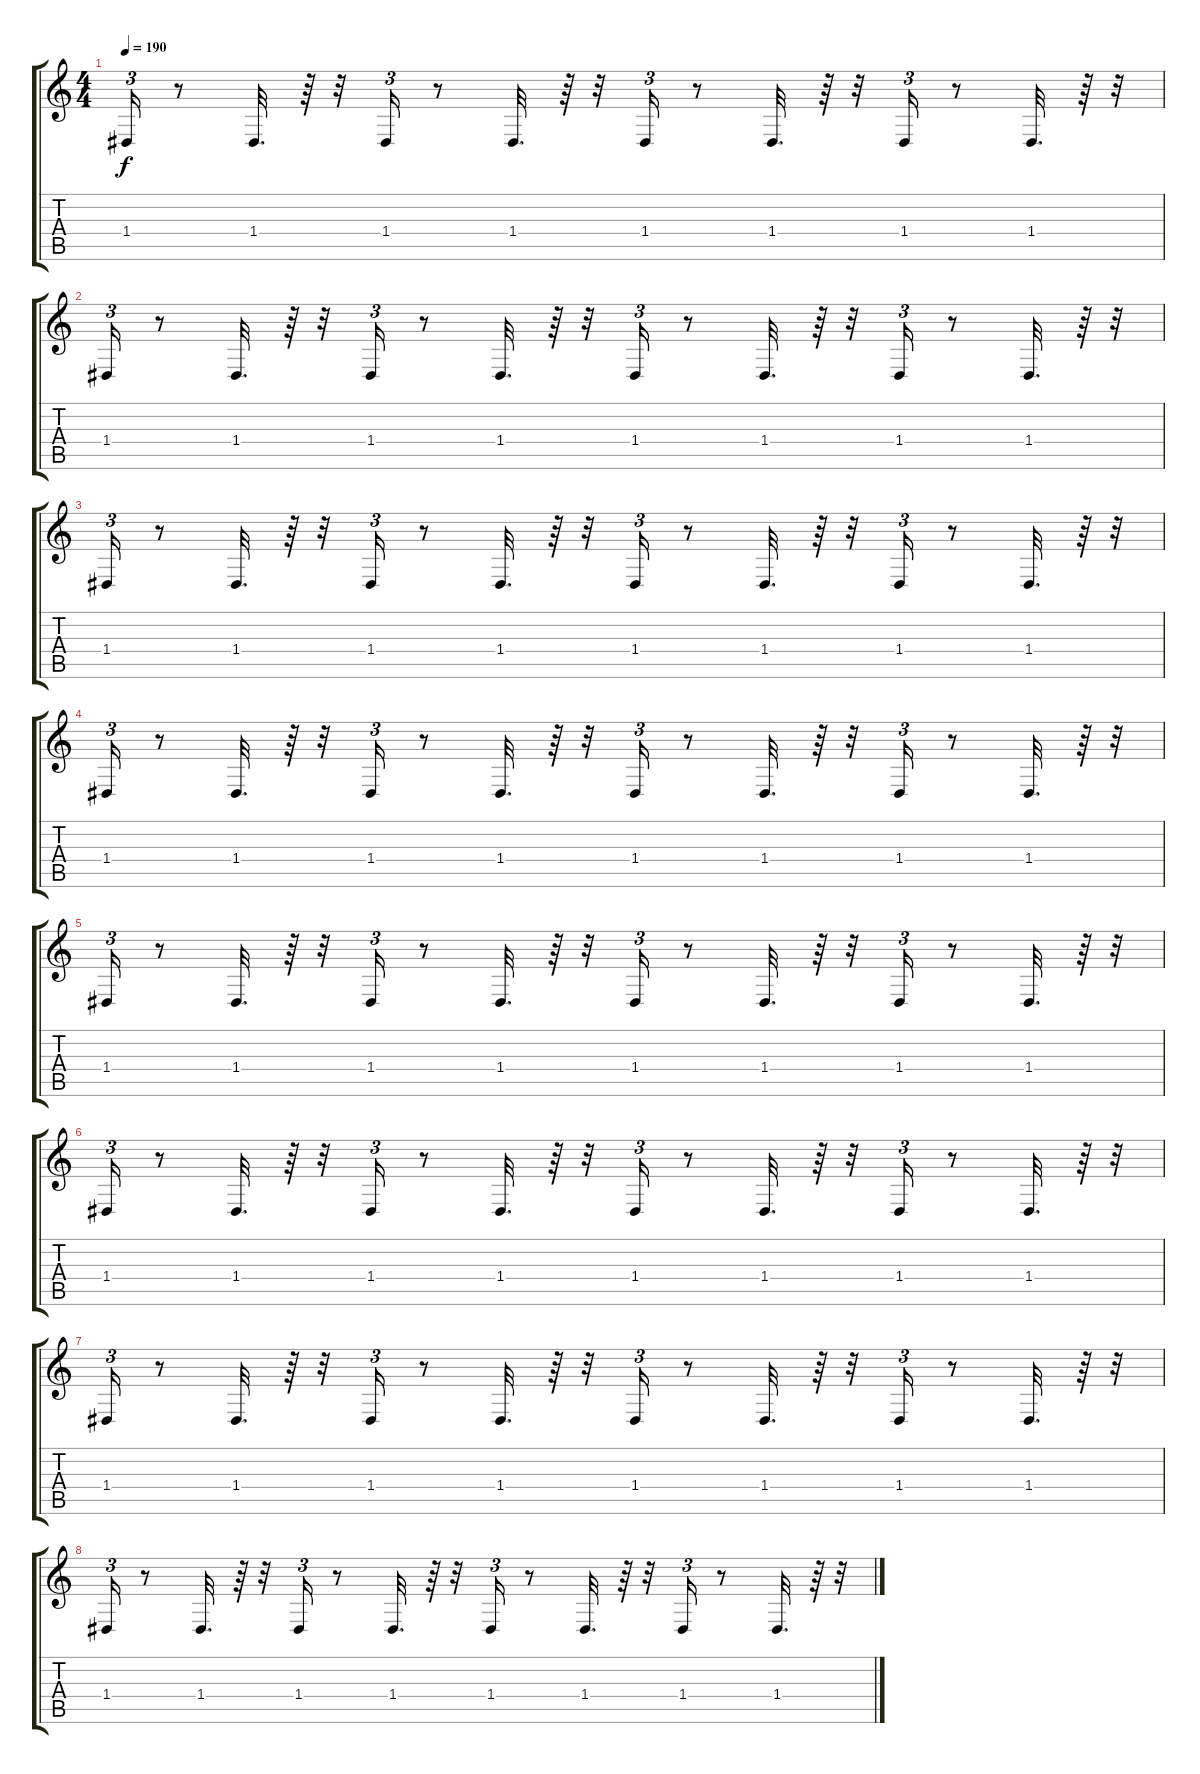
\track "" {instrument acousticgrandpiano}
\staff {score tabs}
\tuning (E4 B3 G3 D3 A2 E2) {hide}
\ts (4 4)
\tempo 190
\clef g2
\ks c
1.4.16{tu (3 2) dy f} r.8 1.4.32{d} r.64 r.32 1.4.16{tu (3 2)} r.8 1.4.32{d} r.64 r.32 1.4.16{tu (3 2)} r.8 1.4.32{d} r.64 r.32 1.4.16{tu (3 2)} r.8 1.4.32{d} r.64 r.32 |
1.4.16{tu (3 2)} r.8 1.4.32{d} r.64 r.32 1.4.16{tu (3 2)} r.8 1.4.32{d} r.64 r.32 1.4.16{tu (3 2)} r.8 1.4.32{d} r.64 r.32 1.4.16{tu (3 2)} r.8 1.4.32{d} r.64 r.32 |
1.4.16{tu (3 2)} r.8 1.4.32{d} r.64 r.32 1.4.16{tu (3 2)} r.8 1.4.32{d} r.64 r.32 1.4.16{tu (3 2)} r.8 1.4.32{d} r.64 r.32 1.4.16{tu (3 2)} r.8 1.4.32{d} r.64 r.32 |
1.4.16{tu (3 2)} r.8 1.4.32{d} r.64 r.32 1.4.16{tu (3 2)} r.8 1.4.32{d} r.64 r.32 1.4.16{tu (3 2)} r.8 1.4.32{d} r.64 r.32 1.4.16{tu (3 2)} r.8 1.4.32{d} r.64 r.32 |
1.4.16{tu (3 2)} r.8 1.4.32{d} r.64 r.32 1.4.16{tu (3 2)} r.8 1.4.32{d} r.64 r.32 1.4.16{tu (3 2)} r.8 1.4.32{d} r.64 r.32 1.4.16{tu (3 2)} r.8 1.4.32{d} r.64 r.32 |
1.4.16{tu (3 2)} r.8 1.4.32{d} r.64 r.32 1.4.16{tu (3 2)} r.8 1.4.32{d} r.64 r.32 1.4.16{tu (3 2)} r.8 1.4.32{d} r.64 r.32 1.4.16{tu (3 2)} r.8 1.4.32{d} r.64 r.32 |
1.4.16{tu (3 2)} r.8 1.4.32{d} r.64 r.32 1.4.16{tu (3 2)} r.8 1.4.32{d} r.64 r.32 1.4.16{tu (3 2)} r.8 1.4.32{d} r.64 r.32 1.4.16{tu (3 2)} r.8 1.4.32{d} r.64 r.32 |
1.4.16{tu (3 2)} r.8 1.4.32{d} r.64 r.32 1.4.16{tu (3 2)} r.8 1.4.32{d} r.64 r.32 1.4.16{tu (3 2)} r.8 1.4.32{d} r.64 r.32 1.4.16{tu (3 2)} r.8 1.4.32{d} r.64 r.32
